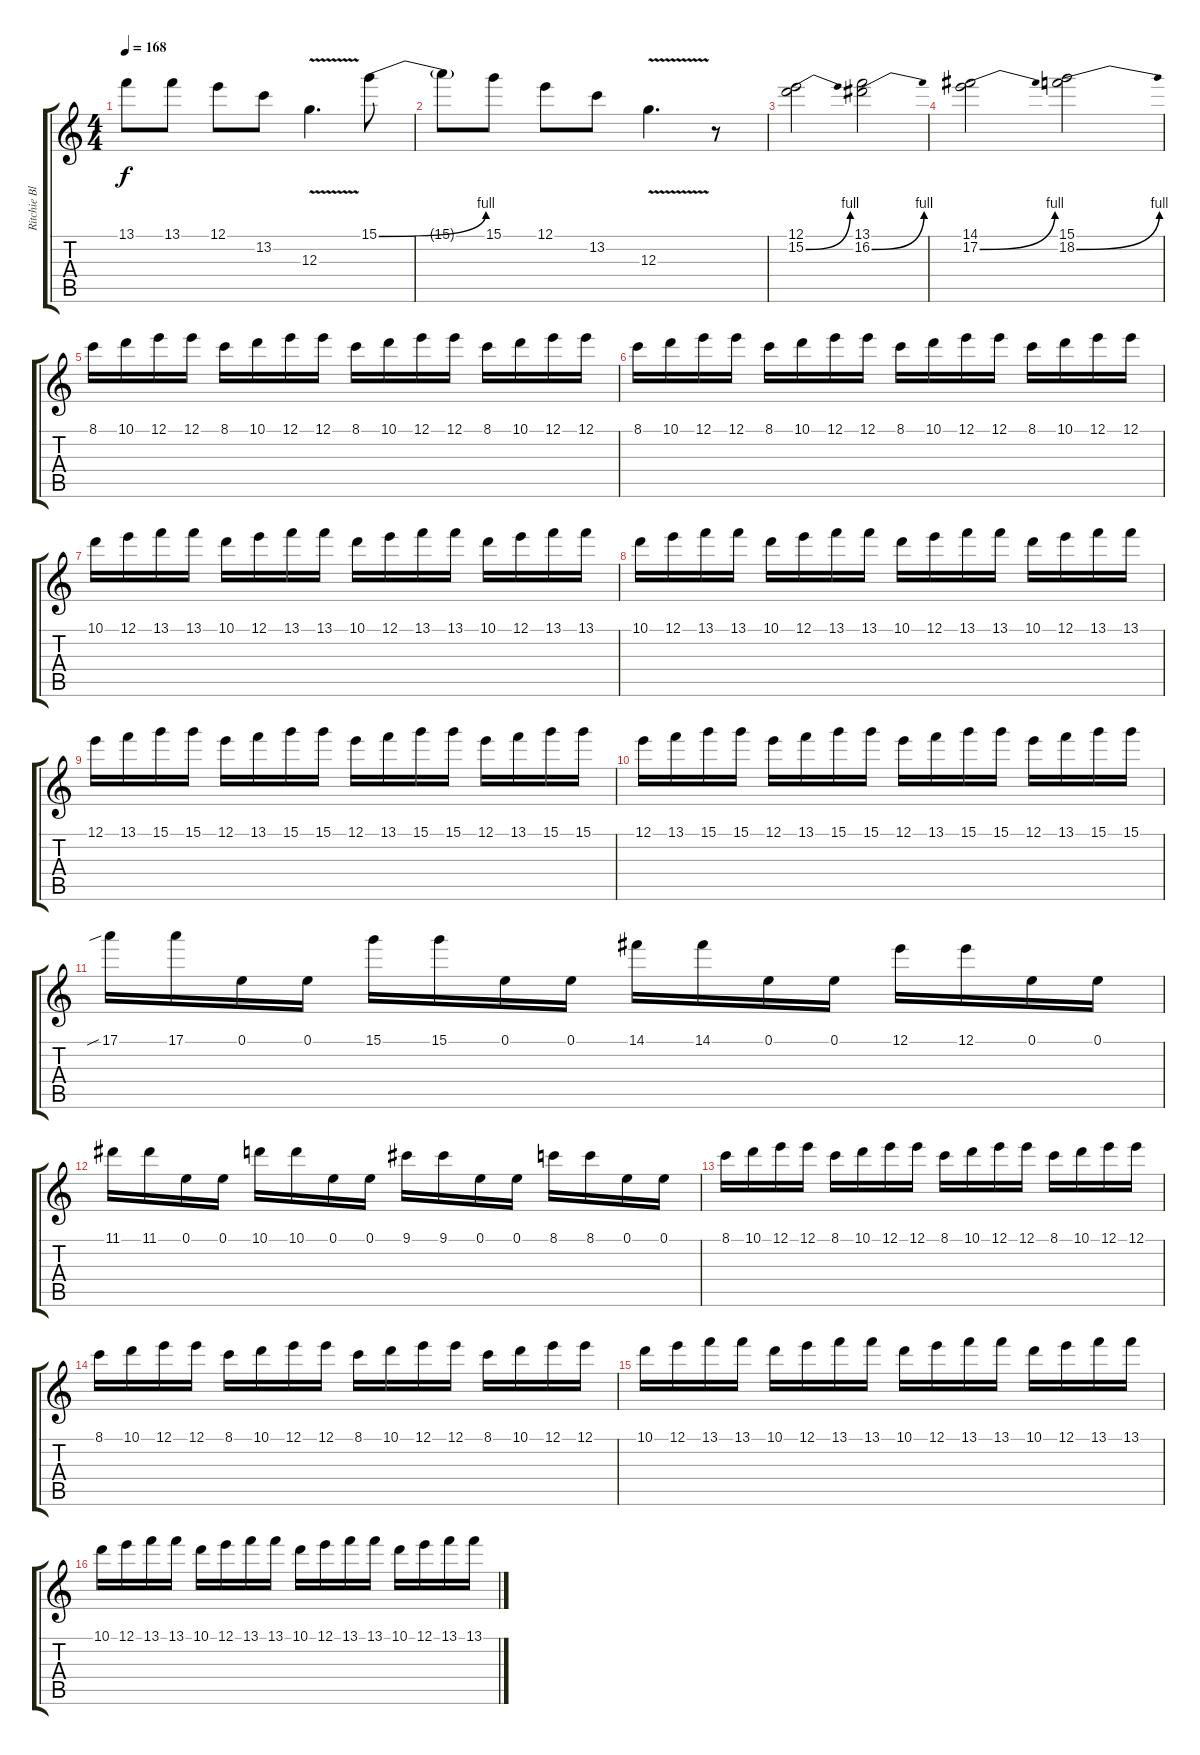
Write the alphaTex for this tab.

\track ("Ritchie Blackmore (lead)" "Ritchie Bl") {instrument distortionguitar}
\staff {score tabs}
\tuning (E4 B3 G3 D3 A2 E2) {hide}
\ts (4 4)
\tempo 168
\clef g2
\ks c
13.1{t}.8{dy f} 13.1.8 12.1.8 13.2.8 12.3{v}.4{d} 15.1{be (bend 0 0 60 4)}.8 |
15.1{t}.8 15.1.8 12.1.8 13.2.8 12.3{v}.4{d} r.8 |
(12.1 15.2{be (bend 0 0 60 4)}).2 (13.1 16.2{be (bend 0 0 60 4)}).2 |
(14.1 17.2{be (bend 0 0 60 4)}).2 (15.1 18.2{be (bend 0 0 60 4)}).2 |
8.1.16 10.1.16 12.1.16 12.1.16 8.1.16 10.1.16 12.1.16 12.1.16 8.1.16 10.1.16 12.1.16 12.1.16 8.1.16 10.1.16 12.1.16 12.1.16 |
8.1.16 10.1.16 12.1.16 12.1.16 8.1.16 10.1.16 12.1.16 12.1.16 8.1.16 10.1.16 12.1.16 12.1.16 8.1.16 10.1.16 12.1.16 12.1.16 |
10.1.16 12.1.16 13.1.16 13.1.16 10.1.16 12.1.16 13.1.16 13.1.16 10.1.16 12.1.16 13.1.16 13.1.16 10.1.16 12.1.16 13.1.16 13.1.16 |
10.1.16 12.1.16 13.1.16 13.1.16 10.1.16 12.1.16 13.1.16 13.1.16 10.1.16 12.1.16 13.1.16 13.1.16 10.1.16 12.1.16 13.1.16 13.1.16 |
12.1.16 13.1.16 15.1.16 15.1.16 12.1.16 13.1.16 15.1.16 15.1.16 12.1.16 13.1.16 15.1.16 15.1.16 12.1.16 13.1.16 15.1.16 15.1.16 |
12.1.16 13.1.16 15.1.16 15.1.16 12.1.16 13.1.16 15.1.16 15.1.16 12.1.16 13.1.16 15.1.16 15.1.16 12.1.16 13.1.16 15.1.16 15.1.16 |
17.1{sib}.16 17.1.16 0.1.16 0.1.16 15.1.16 15.1.16 0.1.16 0.1.16 14.1.16 14.1.16 0.1.16 0.1.16 12.1.16 12.1.16 0.1.16 0.1.16 |
11.1.16 11.1.16 0.1.16 0.1.16 10.1.16 10.1.16 0.1.16 0.1.16 9.1.16 9.1.16 0.1.16 0.1.16 8.1.16 8.1.16 0.1.16 0.1.16 |
8.1.16 10.1.16 12.1.16 12.1.16 8.1.16 10.1.16 12.1.16 12.1.16 8.1.16 10.1.16 12.1.16 12.1.16 8.1.16 10.1.16 12.1.16 12.1.16 |
8.1.16 10.1.16 12.1.16 12.1.16 8.1.16 10.1.16 12.1.16 12.1.16 8.1.16 10.1.16 12.1.16 12.1.16 8.1.16 10.1.16 12.1.16 12.1.16 |
10.1.16 12.1.16 13.1.16 13.1.16 10.1.16 12.1.16 13.1.16 13.1.16 10.1.16 12.1.16 13.1.16 13.1.16 10.1.16 12.1.16 13.1.16 13.1.16 |
10.1.16 12.1.16 13.1.16 13.1.16 10.1.16 12.1.16 13.1.16 13.1.16 10.1.16 12.1.16 13.1.16 13.1.16 10.1.16 12.1.16 13.1.16 13.1.16
